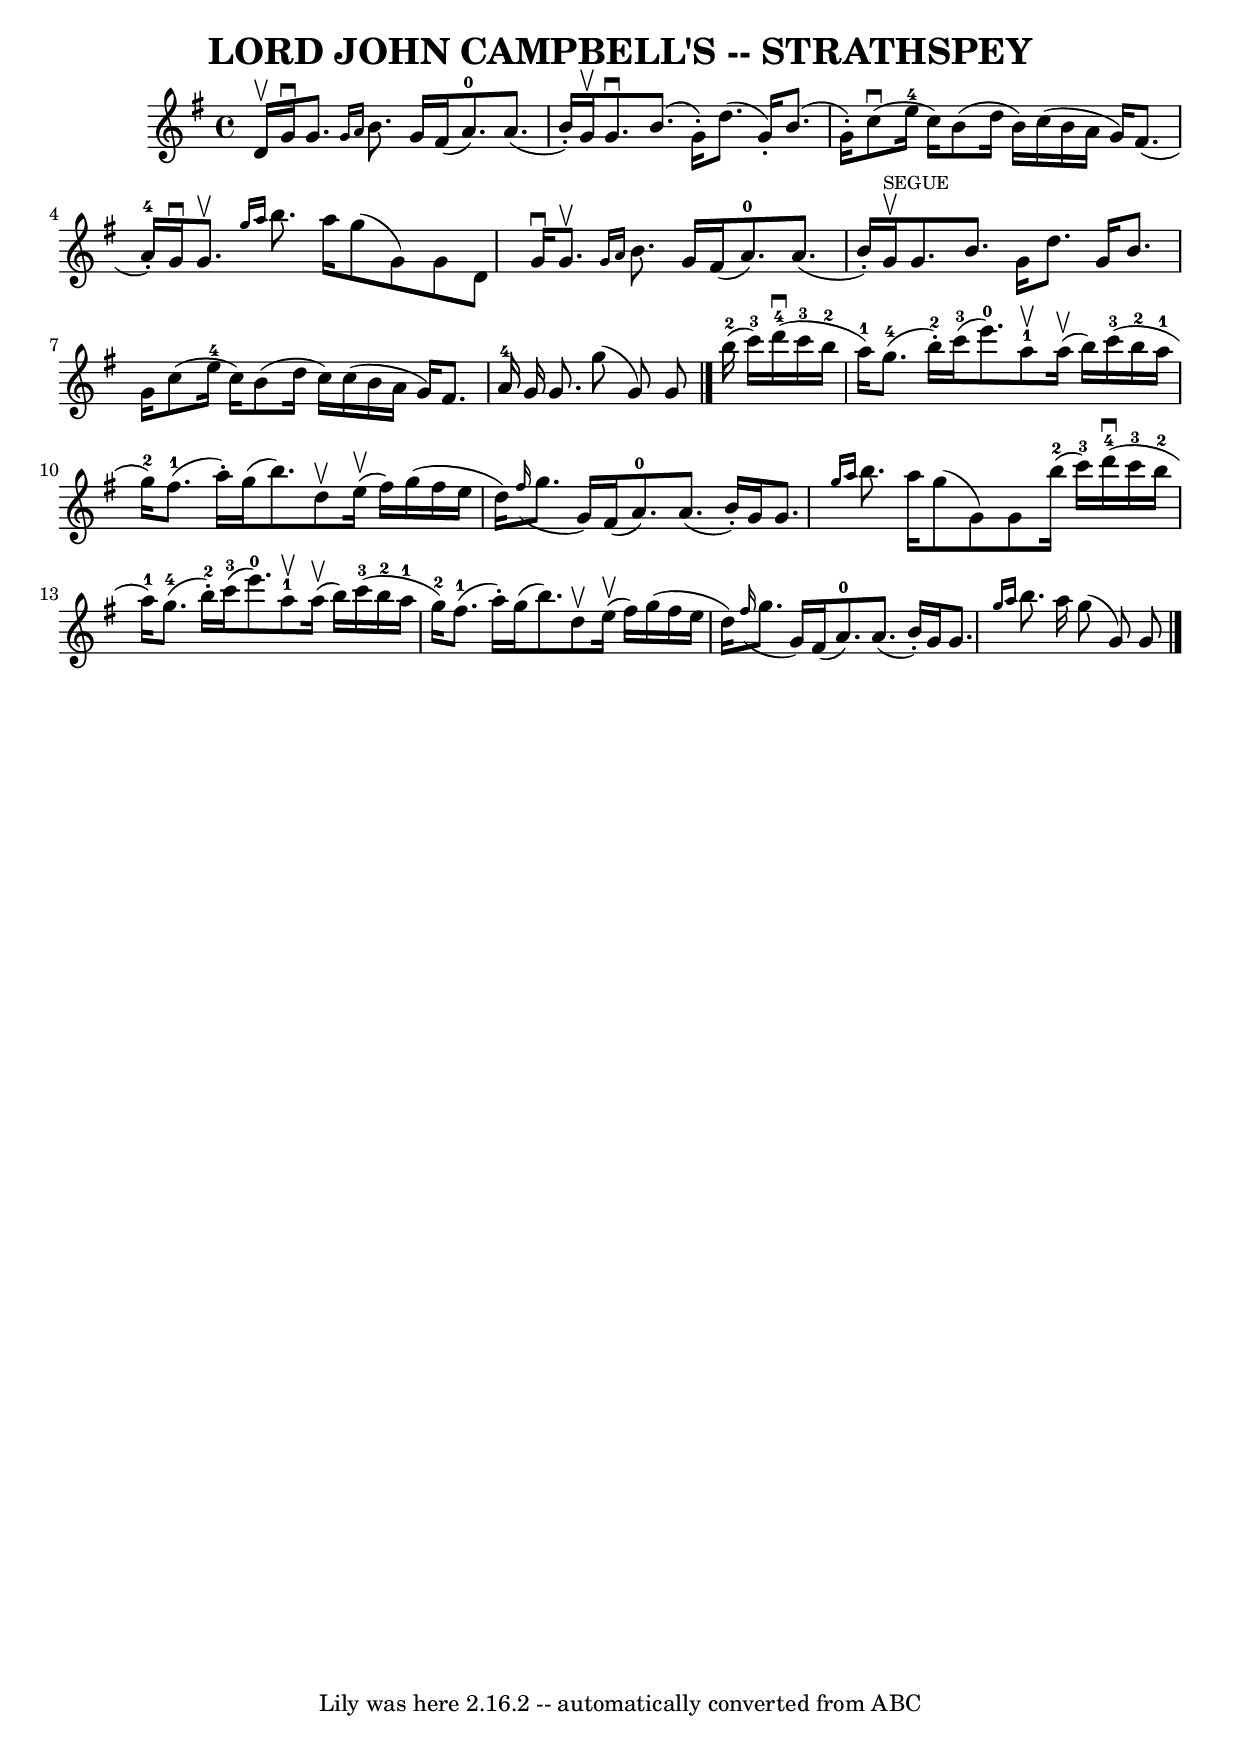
\version "2.16.2"
\include "Mammoth.ily"
\header {
  %% book = "Ryan's Mammoth Collection of Fiddle Tunes"
  crossRefNumber = "1"
  footnotes = ""
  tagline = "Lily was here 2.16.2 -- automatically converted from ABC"
  title = "LORD JOHN CAMPBELL'S -- STRATHSPEY"

}
voicedefault =  {


  \override Staff.TimeSignature #'style = #'C
  \time 4/4 
  \key g \major
  d'16^\upbow       |
  g'16^\downbow g'8.  
  \grace { g'16 a'16  
	 } b'8. g'16 fis'16 (a'8.-0) a'8. (
  b'16 -.)   |
  g'16^\upbow g'8.^\downbow b'8. (g'16 -.)   
  d''8. (g'16 -.) b'8. (g'16 -.)       |
  c''8 (^\downbow   
  e''16-4 c''16) b'8 (d''16 b'16) c''16 (b'16 a'16    
  g'16) fis'8. (a'16-4-.)   |
  g'16^\downbow g'8. 
  ^\upbow \grace { g''16 a''16  
		 } b''8. a''16 g''8 (g'8)   
  g'8 d'8    |
  |
  g'16^\downbow g'8.^\upbow \grace {    
    g'16 a'16  
  } b'8. g'16 fis'16 (a'8.-0) a'8. (b'16 -.) 
  |
  g'16^\segue^\upbow g'8. b'8. g'16 d''8. g'16    
  b'8. g'16        |
  c''8 (e''16-4 c''16) b'8 (d''16  
  c''16) c''16 (b'16 a'16 g'16) fis'8. a'16-4   
  |
  g'16 g'8. g''8 (g'8) g'8    \bar "|." b''16 
  -2(c'''16-3)       |
  d'''16-4(^\downbow c'''16-3 
  b''16-2 a''16-1) g''8.-4(b''16-2-.) c'''16-3(
  e'''8.-0) a''8-1^\upbow a''16 (^\upbow b''16)   |
  
  c'''16-3(b''16-2 a''16-1 g''16-2) fis''8.-1(
  a''16 -.) g''16 (b''8.) d''8^\upbow e''16 (^\upbow fis''16  
  -)       |
  g''16 (fis''16 e''16 d''16)   \grace {    
    fis''16 (
  } g''8. g'16) fis'16 (a'8.-0) a'8. (b'16 -.) 
  |
  g'16 g'8.  \grace { g''16 a''16  
		    } b''8. a''16    
  g''8 (g'8) g'8 b''16-2(c'''16-3)   |
  
  |
  d'''16-4(^\downbow c'''16-3 b''16-2 a''16-1) 
  g''8.-4(b''16-2-.) c'''16-3(e'''8.-0) a''8 
  -1^\upbow a''16 (^\upbow b''16)   |
  c'''16-3(b''16 
  -2 a''16-1 g''16-2) fis''8.-1(a''16 -.) g''16 (
  b''8.) d''8^\upbow e''16 (^\upbow fis''16)       |
  
  g''16 (fis''16 e''16 d''16)   \grace { fis''16 (
				       } g''8.    
  g'16) fis'16 (a'8.-0) a'8. (b'16 -.)   |
  g'16    
  g'8.  \grace { g''16 a''16  
	       } b''8. a''16 g''8 (g'8) g'8  
  \bar "|."   

}

\score{
  <<

    \context Staff="default"
    {
      \voicedefault 
      
    }

  >>
  \layout {
    
  }
  \midi {
  }

}
